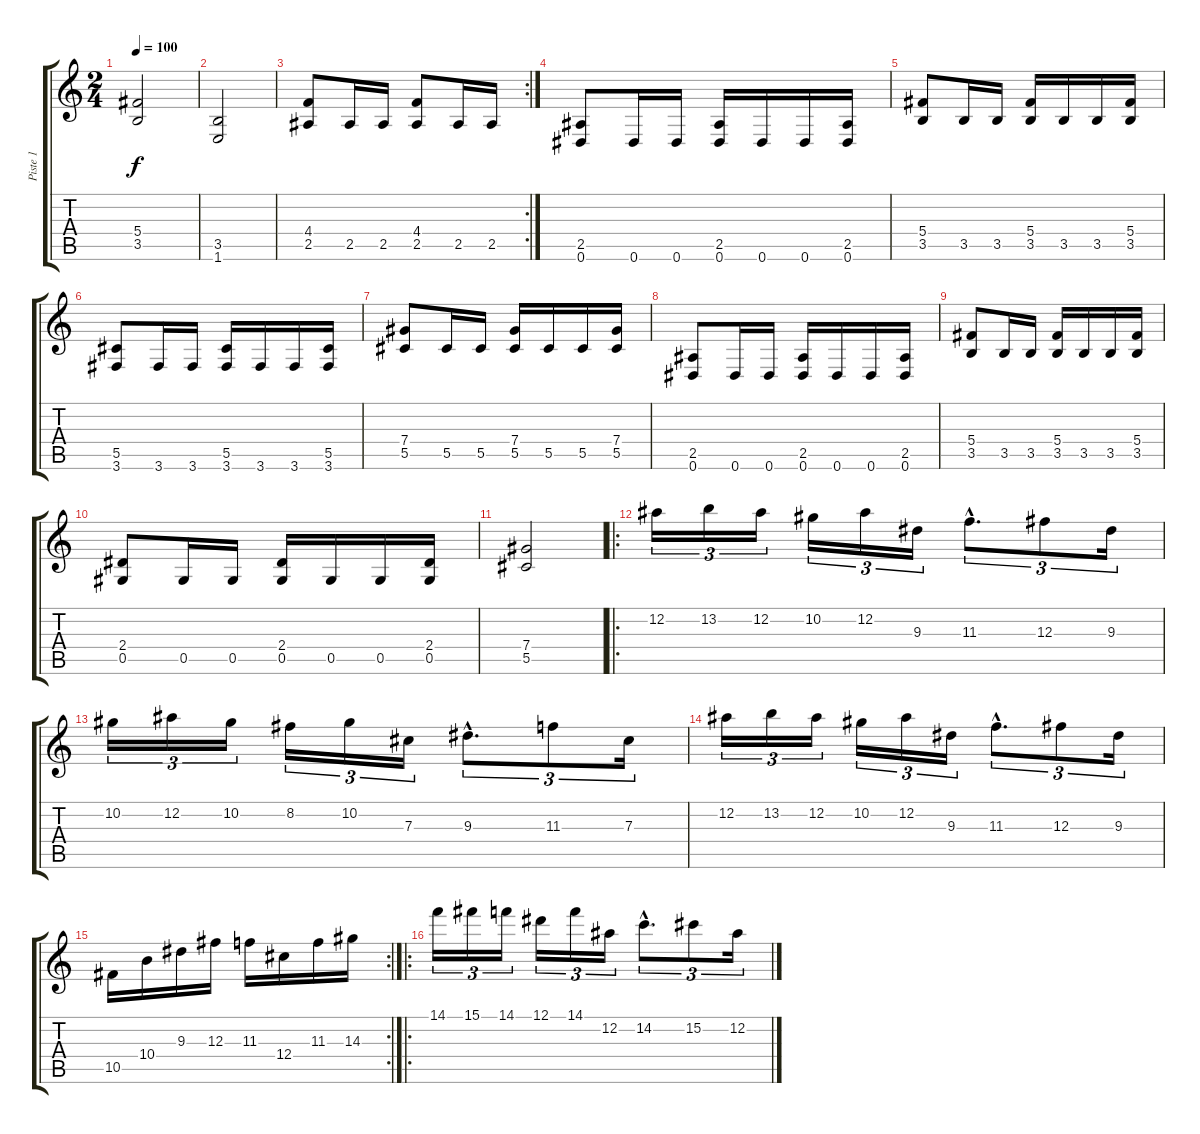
\track ("Piste 1" "Piste 1") {instrument distortionguitar}
\staff {score tabs}
\tuning (Eb4 Bb3 Gb3 Db3 Ab2 Eb2) {hide}
\ts (2 4)
\tempo 100
\clef g2
\ks c
(5.4 3.5).2{dy f} |
(3.5 1.6).2 |
\rc 2
(4.4 2.5).8 2.5.16 2.5.16 (4.4 2.5).8 2.5.16 2.5.16 |
(2.5 0.6).8 0.6.16 0.6.16 (2.5 0.6).16 0.6.16 0.6.16 (2.5 0.6).16 |
(5.4 3.5).8 3.5.16 3.5.16 (5.4 3.5).16 3.5.16 3.5.16 (5.4 3.5).16 |
(5.5 3.6).8 3.6.16 3.6.16 (5.5 3.6).16 3.6.16 3.6.16 (5.5 3.6).16 |
(7.4 5.5).8 5.5.16 5.5.16 (7.4 5.5).16 5.5.16 5.5.16 (7.4 5.5).16 |
(2.5 0.6).8 0.6.16 0.6.16 (2.5 0.6).16 0.6.16 0.6.16 (2.5 0.6).16 |
(5.4 3.5).8 3.5.16 3.5.16 (5.4 3.5).16 3.5.16 3.5.16 (5.4 3.5).16 |
(2.4 0.5).8 0.5.16 0.5.16 (2.4 0.5).16 0.5.16 0.5.16 (2.4 0.5).16 |
(7.4 5.5).2 |
\ro
12.2.16{tu (3 2)} 13.2.16{tu (3 2)} 12.2.16{tu (3 2)} 10.2.16{tu (3 2)} 12.2.16{tu (3 2)} 9.3.16{tu (3 2)} 11.3{hac}.8{d tu (3 2)} 12.3.8{tu (3 2)} 9.3.16{tu (3 2)} |
10.2.16{tu (3 2)} 12.2.16{tu (3 2)} 10.2.16{tu (3 2)} 8.2.16{tu (3 2)} 10.2.16{tu (3 2)} 7.3.16{tu (3 2)} 9.3{hac}.8{d tu (3 2)} 11.3.8{tu (3 2)} 7.3.16{tu (3 2)} |
12.2.16{tu (3 2)} 13.2.16{tu (3 2)} 12.2.16{tu (3 2)} 10.2.16{tu (3 2)} 12.2.16{tu (3 2)} 9.3.16{tu (3 2)} 11.3{hac}.8{d tu (3 2)} 12.3.8{tu (3 2)} 9.3.16{tu (3 2)} |
\rc 2
10.5.16 10.4.16 9.3.16 12.3.16 11.3.16 12.4.16 11.3.16 14.3.16 |
\ro
14.1.16{tu (3 2)} 15.1.16{tu (3 2)} 14.1.16{tu (3 2)} 12.1.16{tu (3 2)} 14.1.16{tu (3 2)} 12.2.16{tu (3 2)} 14.2{hac}.8{d tu (3 2)} 15.2.8{tu (3 2)} 12.2.16{tu (3 2)}
